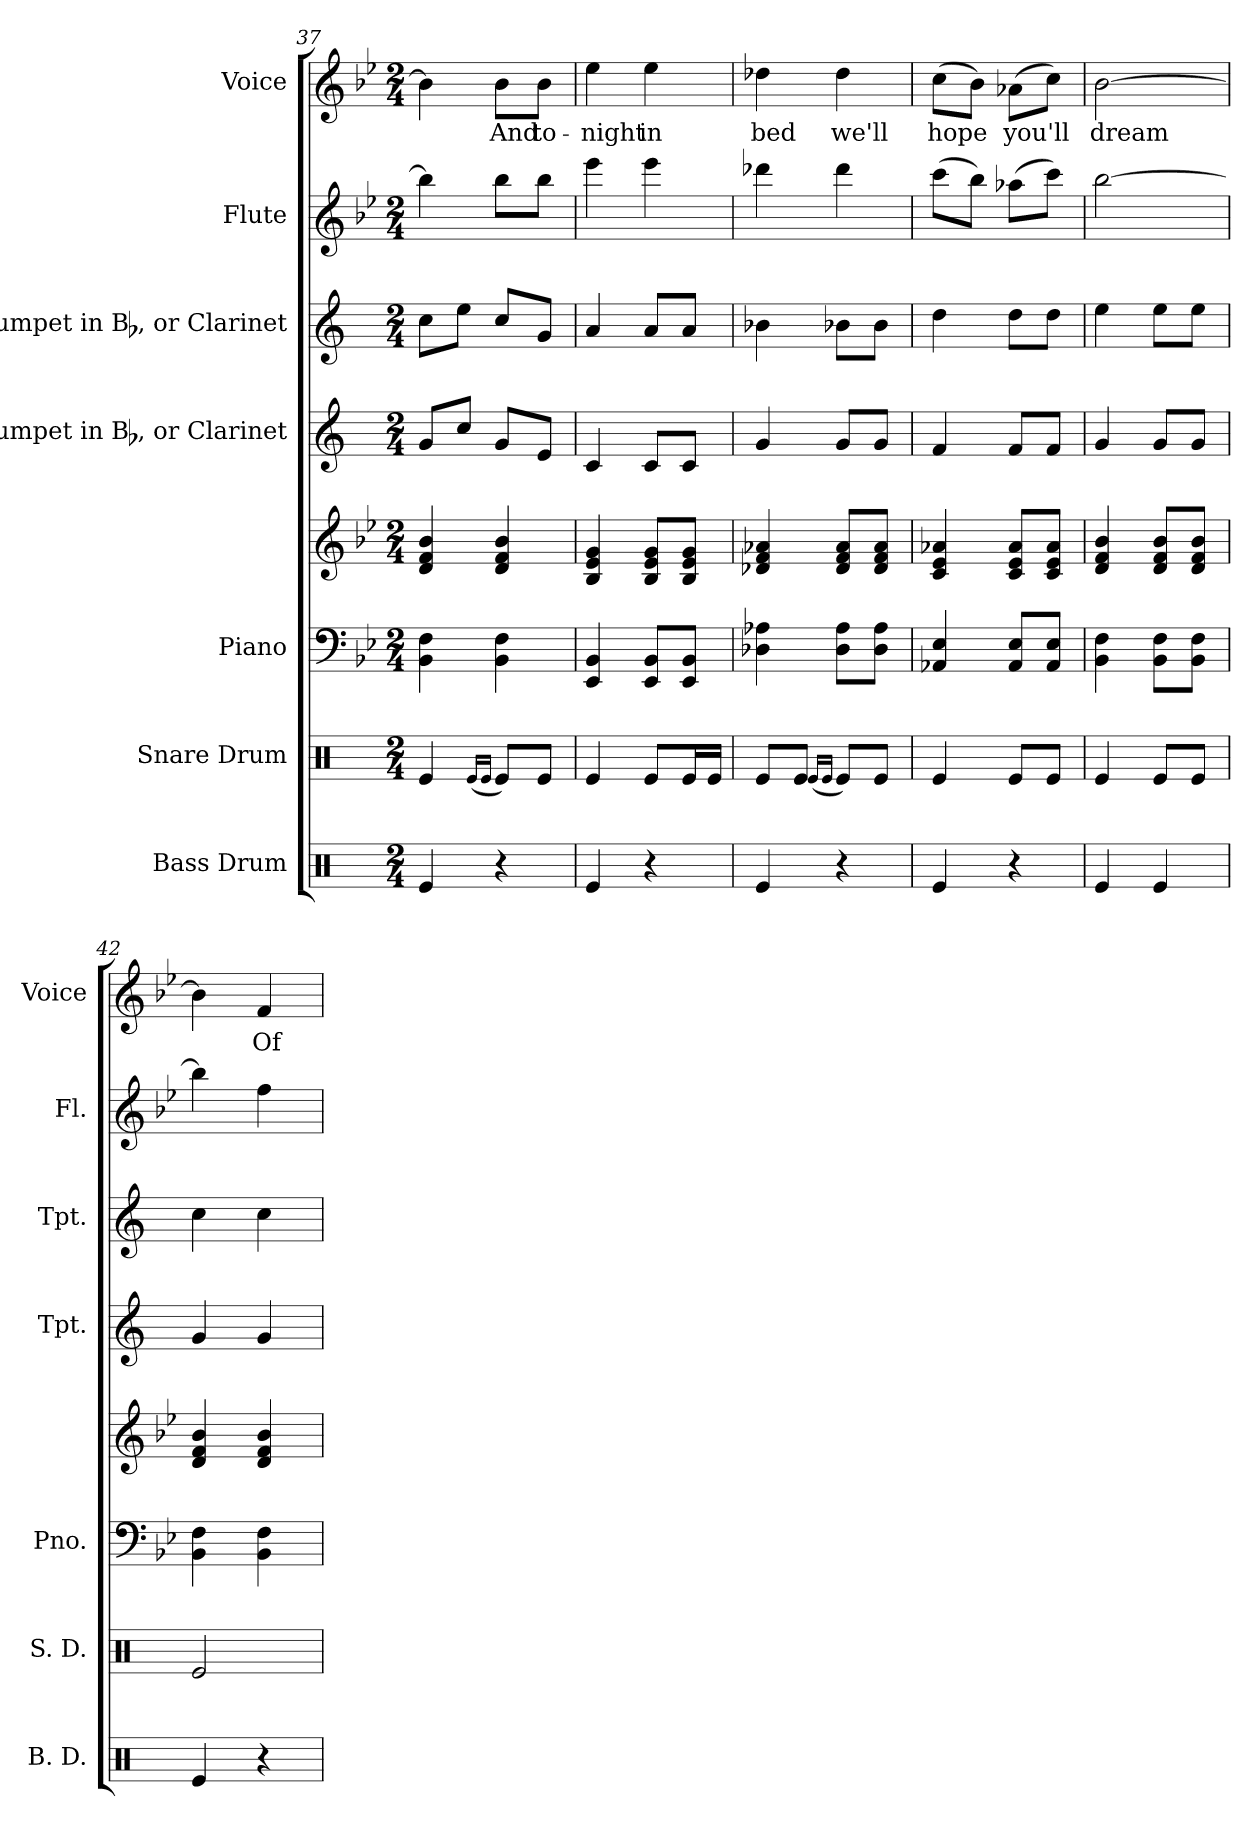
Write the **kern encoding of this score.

**kern	**kern	**kern	**kern	**kern	**kern	**kern	**kern	**text
*part7	*part6	*part5	*part5	*part4	*part3	*part2	*part1	*part1
*staff8	*staff7	*staff6	*staff5	*staff4	*staff3	*staff2	*staff1	*staff1
*I"Bass Drum	*I"Snare Drum	*I"Piano	*	*I"Trumpet in Bb, or Clarinet	*I"Trumpet in Bb, or Clarinet	*I"Flute	*I"Voice	*
*I'B. D.	*I'S. D.	*I'Pno.	*	*I'Tpt.	*I'Tpt.	*I'Fl.	*I'Voice	*
*clefX	*clefX	*clefF4	*clefG2	*clefG2	*clefG2	*clefG2	*clefG2	*
*	*	*	*	*ITrd1c2	*ITrd1c2	*	*	*
*k[]	*k[]	*k[b-e-]	*k[b-e-]	*k[b-e-]	*k[b-e-]	*k[b-e-]	*k[b-e-]	*
*C:	*C:	*B-:	*B-:	*B-:	*B-:	*B-:	*B-:	*
*M2/4	*M2/4	*M2/4	*M2/4	*M2/4	*M2/4	*M2/4	*M2/4	*
=37	=37	=37	=37	=37	=37	=37	=37	=37
4Rei/	4Rei/	4BB-i\ 4Fi	4di/ 4fi 4b-i	8fi/L	8b-i\L	4bb-i\]	4b-i\]	.
.	.	.	.	8b-i/J	8ddi\J	.	.	.
.	(16qRei/LL	.	.	.	.	.	.	.
.	16qRei/JJ	.	.	.	.	.	.	.
!	!	!	!	!	!	!	!	!LO:LY:b:color=#000000
4r	8Rei/L)	4BB-i\ 4Fi	4di/ 4fi 4b-i	8fi/L	8b-i/L	8bb-i\L	8b-i\L	And
!	!	!	!	!	!	!	!	!LO:LY:b:color=#000000
.	8Rei/J	.	.	8di/J	8fi/J	8bb-i\J	8b-i\J	to-
=38	=38	=38	=38	=38	=38	=38	=38	=38
!	!	!	!	!	!	!	!	!LO:LY:b:color=#000000
4Rei/	4Rei/	4EE-i/ 4BB-i	4B-i/ 4e-i 4gi	4B-i/	4gi/	4eee-i\	4ee-i\	-night
!	!	!	!	!	!	!	!	!LO:LY:b:color=#000000
4r	8Rei/L	8EE-i/ 8BB-iL	8B-i/ 8e-i 8giL	8B-i/L	8gi/L	4eee-i\	4ee-i\	in
.	16Rei/L	8EE-i/ 8BB-iJ	8B-i/ 8e-i 8giJ	8B-i/J	8gi/J	.	.	.
.	16Rei/JJ	.	.	.	.	.	.	.
=39	=39	=39	=39	=39	=39	=39	=39	=39
!	!	!	!	!	!	!	!	!LO:LY:b:color=#000000
4Rei/	8Rei/L	4D-Xi\ 4A-Xi	4d-Xi/ 4fi 4a-Xi	4fi/	4a-Xi\	4ddd-Xi\	4dd-Xi\	bed
.	8Rei/J	.	.	.	.	.	.	.
.	(16qRei/LL	.	.	.	.	.	.	.
.	16qRei/JJ	.	.	.	.	.	.	.
!	!	!	!	!	!	!	!	!LO:LY:b:color=#000000
4r	8Rei/L)	8D-i\ 8A-iL	8d-i/ 8fi 8a-iL	8fi/L	8a-Xi\L	4ddd-i\	4dd-i\	we'll
.	8Rei/J	8D-i\ 8A-iJ	8d-i/ 8fi 8a-iJ	8fi/J	8a-i\J	.	.	.
=40	=40	=40	=40	=40	=40	=40	=40	=40
!	!	!	!	!	!	!	!	!LO:LY:b:color=#000000
4Rei/	4Rei/	4AA-Xi/ 4E-i	4ci/ 4e-i 4a-Xi	4e-i/	4cci\	(8ccci\L	(8cci\L	hope
.	.	.	.	.	.	8bb-i\J)	8b-i\J)	.
!	!	!	!	!	!	!	!	!LO:LY:b:color=#000000
4r	8Rei/L	8AA-i/ 8E-iL	8ci/ 8e-i 8a-iL	8e-i/L	8cci\L	(8aa-Xi\L	(8a-Xi\L	you'll
.	8Rei/J	8AA-i/ 8E-iJ	8ci/ 8e-i 8a-iJ	8e-i/J	8cci\J	8ccci\J)	8cci\J)	.
=41	=41	=41	=41	=41	=41	=41	=41	=41
!	!	!	!	!	!	!	!	!LO:LY:b:color=#000000
4Rei/	4Rei/	4BB-i\ 4Fi	4di/ 4fi 4b-i	4fi/	4ddi\	[2bb-i\	[2b-i\	dream
4Rei/	8Rei/L	8BB-i\ 8FiL	8di/ 8fi 8b-iL	8fi/L	8ddi\L	.	.	.
.	8Rei/J	8BB-i\ 8FiJ	8di/ 8fi 8b-iJ	8fi/J	8ddi\J	.	.	.
=42	=42	=42	=42	=42	=42	=42	=42	=42
4Rei/	2Rei/	4BB-i\ 4Fi	4di/ 4fi 4b-i	4fi/	4b-i\	4bb-i\]	4b-i\]	.
!	!	!	!	!	!	!	!	!LO:LY:b:color=#000000
4r	.	4BB-i\ 4Fi	4di/ 4fi 4b-i	4fi/	4b-i\	4ffi\	4fi/	Of
=	=	=	=	=	=	=	=	=
*-	*-	*-	*-	*-	*-	*-	*-	*-
